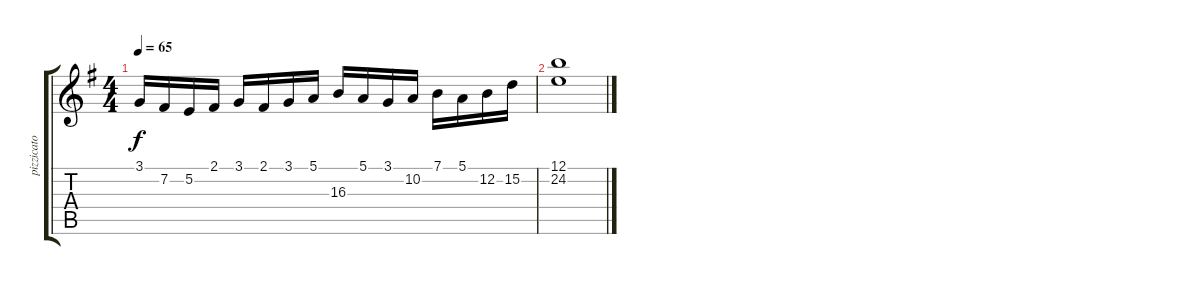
\track ("pizzicato" "pizzicato") {instrument pizzicatostrings}
\staff {score tabs}
\tuning (E4 B3 G3 D3 A2 E2) {hide}
\ts (4 4)
\tempo 65
\clef g2
\ks eminor
3.1.16{dy f} 7.2.16 5.2.16 2.1.16 3.1.16 2.1.16 3.1.16 5.1.16 16.3.16 5.1.16 3.1.16 10.2.16 7.1.16 5.1.16 12.2.16 15.2.16 |
(12.1 24.2).1
